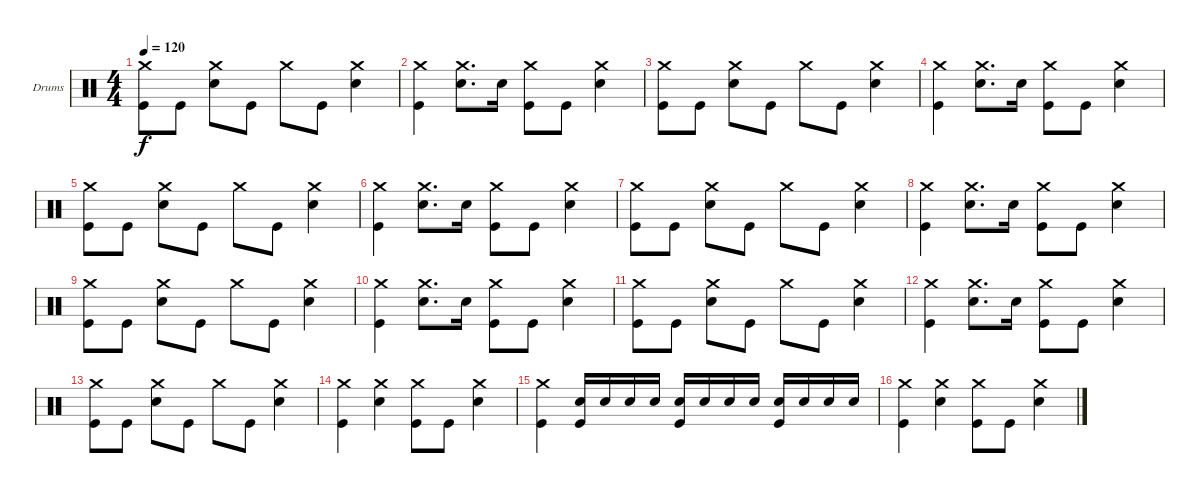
\bracketExtendMode groupsimilarinstruments
\firstSystemTrackNameOrientation horizontal
\otherSystemsTrackNameOrientation horizontal
\track ("Drumkit" "Drums") {instrument percussion}
\staff {score}
\articulation defaults
\ts (4 4)
\tempo 120
\clef neutral
\ks c
("Crash medium (hit)" "Kick (hit)").8{dy f} "Kick (hit)".8 ("Crash medium (hit)" "Snare (hit) 2").8 "Kick (hit)".8 "Crash medium (hit)".8 "Kick (hit)".8 ("Crash medium (hit)" "Snare (hit) 2").4 |
("Crash medium (hit)" "Kick (hit)").4 ("Crash medium (hit)" "Snare (hit) 2").8{d} "Snare (hit) 2".16 ("Crash medium (hit)" "Kick (hit)").8 "Kick (hit)".8 ("Crash medium (hit)" "Snare (hit) 2").4 |
("Crash medium (hit)" "Kick (hit)").8 "Kick (hit)".8 ("Crash medium (hit)" "Snare (hit) 2").8 "Kick (hit)".8 "Crash medium (hit)".8 "Kick (hit)".8 ("Crash medium (hit)" "Snare (hit) 2").4 |
("Crash medium (hit)" "Kick (hit)").4 ("Crash medium (hit)" "Snare (hit) 2").8{d} "Snare (hit) 2".16 ("Crash medium (hit)" "Kick (hit)").8 "Kick (hit)".8 ("Crash medium (hit)" "Snare (hit) 2").4 |
("Crash medium (hit)" "Kick (hit)").8 "Kick (hit)".8 ("Crash medium (hit)" "Snare (hit) 2").8 "Kick (hit)".8 "Crash medium (hit)".8 "Kick (hit)".8 ("Crash medium (hit)" "Snare (hit) 2").4 |
("Crash medium (hit)" "Kick (hit)").4 ("Crash medium (hit)" "Snare (hit) 2").8{d} "Snare (hit) 2".16 ("Crash medium (hit)" "Kick (hit)").8 "Kick (hit)".8 ("Crash medium (hit)" "Snare (hit) 2").4 |
("Crash medium (hit)" "Kick (hit)").8 "Kick (hit)".8 ("Crash medium (hit)" "Snare (hit) 2").8 "Kick (hit)".8 "Crash medium (hit)".8 "Kick (hit)".8 ("Crash medium (hit)" "Snare (hit) 2").4 |
("Crash medium (hit)" "Kick (hit)").4 ("Crash medium (hit)" "Snare (hit) 2").8{d} "Snare (hit) 2".16 ("Crash medium (hit)" "Kick (hit)").8 "Kick (hit)".8 ("Crash medium (hit)" "Snare (hit) 2").4 |
("Crash medium (hit)" "Kick (hit)").8 "Kick (hit)".8 ("Crash medium (hit)" "Snare (hit) 2").8 "Kick (hit)".8 "Crash medium (hit)".8 "Kick (hit)".8 ("Crash medium (hit)" "Snare (hit) 2").4 |
("Crash medium (hit)" "Kick (hit)").4 ("Crash medium (hit)" "Snare (hit) 2").8{d} "Snare (hit) 2".16 ("Crash medium (hit)" "Kick (hit)").8 "Kick (hit)".8 ("Crash medium (hit)" "Snare (hit) 2").4 |
("Crash medium (hit)" "Kick (hit)").8 "Kick (hit)".8 ("Crash medium (hit)" "Snare (hit) 2").8 "Kick (hit)".8 "Crash medium (hit)".8 "Kick (hit)".8 ("Crash medium (hit)" "Snare (hit) 2").4 |
("Crash medium (hit)" "Kick (hit)").4 ("Crash medium (hit)" "Snare (hit) 2").8{d} "Snare (hit) 2".16 ("Crash medium (hit)" "Kick (hit)").8 "Kick (hit)".8 ("Crash medium (hit)" "Snare (hit) 2").4 |
("Crash medium (hit)" "Kick (hit)").8 "Kick (hit)".8 ("Crash medium (hit)" "Snare (hit) 2").8 "Kick (hit)".8 "Crash medium (hit)".8 "Kick (hit)".8 ("Crash medium (hit)" "Snare (hit) 2").4 |
("Crash medium (hit)" "Kick (hit)").4 ("Crash medium (hit)" "Snare (hit) 2").4 ("Crash medium (hit)" "Kick (hit)").8 "Kick (hit)".8 ("Crash medium (hit)" "Snare (hit) 2").4 |
("Crash medium (hit)" "Kick (hit)").4 ("Kick (hit)" "Snare (hit) 2").16 "Snare (hit) 2".16 "Snare (hit) 2".16 "Snare (hit) 2".16 ("Kick (hit)" "Snare (hit) 2").16 "Snare (hit) 2".16 "Snare (hit) 2".16 "Snare (hit) 2".16 ("Kick (hit)" "Snare (hit) 2").16 "Snare (hit) 2".16 "Snare (hit) 2".16 "Snare (hit) 2".16 |
("Crash medium (hit)" "Kick (hit)").4 ("Crash medium (hit)" "Snare (hit) 2").4 ("Crash medium (hit)" "Kick (hit)").8 "Kick (hit)".8 ("Crash medium (hit)" "Snare (hit) 2").4
